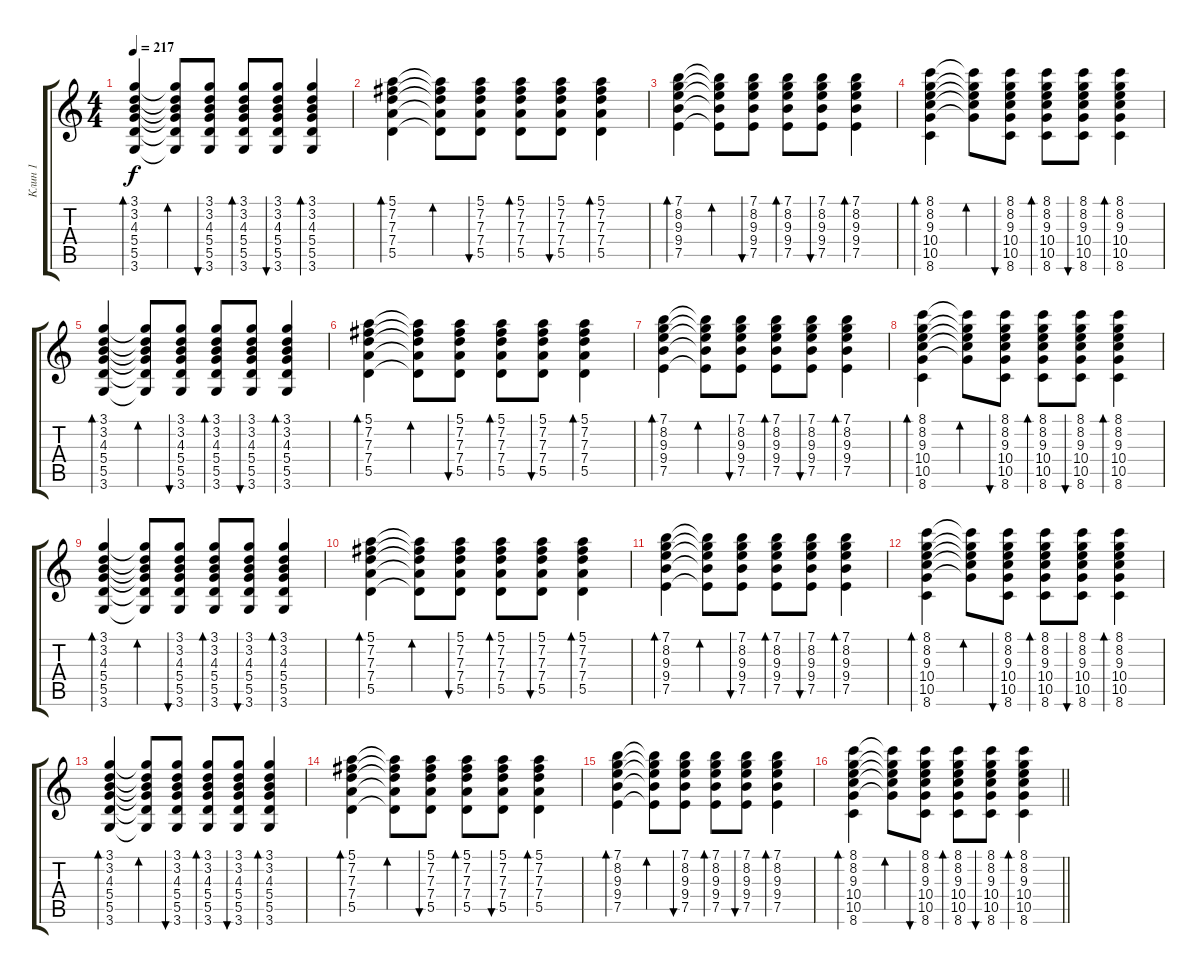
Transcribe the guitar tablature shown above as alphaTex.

\track ("Клин 1" "Клин 1") {instrument electricguitarjazz}
\staff {score tabs}
\tuning (E4 B3 G3 D3 A2 E2) {hide}
\ts (4 4)
\tempo 217
\clef g2
\ks c
(3.1 3.2 4.3 5.4 5.5 3.6).4{bd 60 dy f} (3.1{t} 3.2{t} 4.3{t} 5.4{t} 5.5{t} 3.6{t}).8{bd 60} (3.1 3.2 4.3 5.4 5.5 3.6).8{bu 60} (3.1 3.2 4.3 5.4 5.5 3.6).8{bd 60} (3.1 3.2 4.3 5.4 5.5 3.6).8{bu 60} (3.1 3.2 4.3 5.4 5.5 3.6).4{bd 60} |
(5.1 7.2 7.3 7.4 5.5).4{bd 60} (5.1{t} 7.2{t} 7.3{t} 7.4{t} 5.5{t}).8{bd 60} (5.1 7.2 7.3 7.4 5.5).8{bu 60} (5.1 7.2 7.3 7.4 5.5).8{bd 60} (5.1 7.2 7.3 7.4 5.5).8{bu 60} (5.1 7.2 7.3 7.4 5.5).4{bd 60} |
(7.1 8.2 9.3 9.4 7.5).4{bd 60} (7.1{t} 8.2{t} 9.3{t} 9.4{t} 7.5{t}).8{bd 60} (7.1 8.2 9.3 9.4 7.5).8{bu 60} (7.1 8.2 9.3 9.4 7.5).8{bd 60} (7.1 8.2 9.3 9.4 7.5).8{bu 60} (7.1 8.2 9.3 9.4 7.5).4{bd 60} |
(8.1 8.2 9.3 10.4 10.5 8.6).4{bd 60} (8.1{t} 8.2{t} 9.3{t} 10.4{t} 10.5{t}).8{bd 60} (8.1 8.2 9.3 10.4 10.5 8.6).8{bu 60} (8.1 8.2 9.3 10.4 10.5 8.6).8{bd 60} (8.1 8.2 9.3 10.4 10.5 8.6).8{bu 60} (8.1 8.2 9.3 10.4 10.5 8.6).4{bd 60} |
(3.1 3.2 4.3 5.4 5.5 3.6).4{bd 60} (3.1{t} 3.2{t} 4.3{t} 5.4{t} 5.5{t} 3.6{t}).8{bd 60} (3.1 3.2 4.3 5.4 5.5 3.6).8{bu 60} (3.1 3.2 4.3 5.4 5.5 3.6).8{bd 60} (3.1 3.2 4.3 5.4 5.5 3.6).8{bu 60} (3.1 3.2 4.3 5.4 5.5 3.6).4{bd 60} |
(5.1 7.2 7.3 7.4 5.5).4{bd 60} (5.1{t} 7.2{t} 7.3{t} 7.4{t} 5.5{t}).8{bd 60} (5.1 7.2 7.3 7.4 5.5).8{bu 60} (5.1 7.2 7.3 7.4 5.5).8{bd 60} (5.1 7.2 7.3 7.4 5.5).8{bu 60} (5.1 7.2 7.3 7.4 5.5).4{bd 60} |
(7.1 8.2 9.3 9.4 7.5).4{bd 60} (7.1{t} 8.2{t} 9.3{t} 9.4{t} 7.5{t}).8{bd 60} (7.1 8.2 9.3 9.4 7.5).8{bu 60} (7.1 8.2 9.3 9.4 7.5).8{bd 60} (7.1 8.2 9.3 9.4 7.5).8{bu 60} (7.1 8.2 9.3 9.4 7.5).4{bd 60} |
(8.1 8.2 9.3 10.4 10.5 8.6).4{bd 60} (8.1{t} 8.2{t} 9.3{t} 10.4{t} 10.5{t}).8{bd 60} (8.1 8.2 9.3 10.4 10.5 8.6).8{bu 60} (8.1 8.2 9.3 10.4 10.5 8.6).8{bd 60} (8.1 8.2 9.3 10.4 10.5 8.6).8{bu 60} (8.1 8.2 9.3 10.4 10.5 8.6).4{bd 60} |
(3.1 3.2 4.3 5.4 5.5 3.6).4{bd 60} (3.1{t} 3.2{t} 4.3{t} 5.4{t} 5.5{t} 3.6{t}).8{bd 60} (3.1 3.2 4.3 5.4 5.5 3.6).8{bu 60} (3.1 3.2 4.3 5.4 5.5 3.6).8{bd 60} (3.1 3.2 4.3 5.4 5.5 3.6).8{bu 60} (3.1 3.2 4.3 5.4 5.5 3.6).4{bd 60} |
(5.1 7.2 7.3 7.4 5.5).4{bd 60} (5.1{t} 7.2{t} 7.3{t} 7.4{t} 5.5{t}).8{bd 60} (5.1 7.2 7.3 7.4 5.5).8{bu 60} (5.1 7.2 7.3 7.4 5.5).8{bd 60} (5.1 7.2 7.3 7.4 5.5).8{bu 60} (5.1 7.2 7.3 7.4 5.5).4{bd 60} |
(7.1 8.2 9.3 9.4 7.5).4{bd 60} (7.1{t} 8.2{t} 9.3{t} 9.4{t} 7.5{t}).8{bd 60} (7.1 8.2 9.3 9.4 7.5).8{bu 60} (7.1 8.2 9.3 9.4 7.5).8{bd 60} (7.1 8.2 9.3 9.4 7.5).8{bu 60} (7.1 8.2 9.3 9.4 7.5).4{bd 60} |
(8.1 8.2 9.3 10.4 10.5 8.6).4{bd 60} (8.1{t} 8.2{t} 9.3{t} 10.4{t} 10.5{t}).8{bd 60} (8.1 8.2 9.3 10.4 10.5 8.6).8{bu 60} (8.1 8.2 9.3 10.4 10.5 8.6).8{bd 60} (8.1 8.2 9.3 10.4 10.5 8.6).8{bu 60} (8.1 8.2 9.3 10.4 10.5 8.6).4{bd 60} |
(3.1 3.2 4.3 5.4 5.5 3.6).4{bd 60} (3.1{t} 3.2{t} 4.3{t} 5.4{t} 5.5{t} 3.6{t}).8{bd 60} (3.1 3.2 4.3 5.4 5.5 3.6).8{bu 60} (3.1 3.2 4.3 5.4 5.5 3.6).8{bd 60} (3.1 3.2 4.3 5.4 5.5 3.6).8{bu 60} (3.1 3.2 4.3 5.4 5.5 3.6).4{bd 60} |
(5.1 7.2 7.3 7.4 5.5).4{bd 60} (5.1{t} 7.2{t} 7.3{t} 7.4{t} 5.5{t}).8{bd 60} (5.1 7.2 7.3 7.4 5.5).8{bu 60} (5.1 7.2 7.3 7.4 5.5).8{bd 60} (5.1 7.2 7.3 7.4 5.5).8{bu 60} (5.1 7.2 7.3 7.4 5.5).4{bd 60} |
(7.1 8.2 9.3 9.4 7.5).4{bd 60} (7.1{t} 8.2{t} 9.3{t} 9.4{t} 7.5{t}).8{bd 60} (7.1 8.2 9.3 9.4 7.5).8{bu 60} (7.1 8.2 9.3 9.4 7.5).8{bd 60} (7.1 8.2 9.3 9.4 7.5).8{bu 60} (7.1 8.2 9.3 9.4 7.5).4{bd 60} |
\barLineRight lightlight
(8.1 8.2 9.3 10.4 10.5 8.6).4{bd 60} (8.1{t} 8.2{t} 9.3{t} 10.4{t} 10.5{t}).8{bd 60} (8.1 8.2 9.3 10.4 10.5 8.6).8{bu 60} (8.1 8.2 9.3 10.4 10.5 8.6).8{bd 60} (8.1 8.2 9.3 10.4 10.5 8.6).8{bu 60} (8.1 8.2 9.3 10.4 10.5 8.6).4{bd 60}
